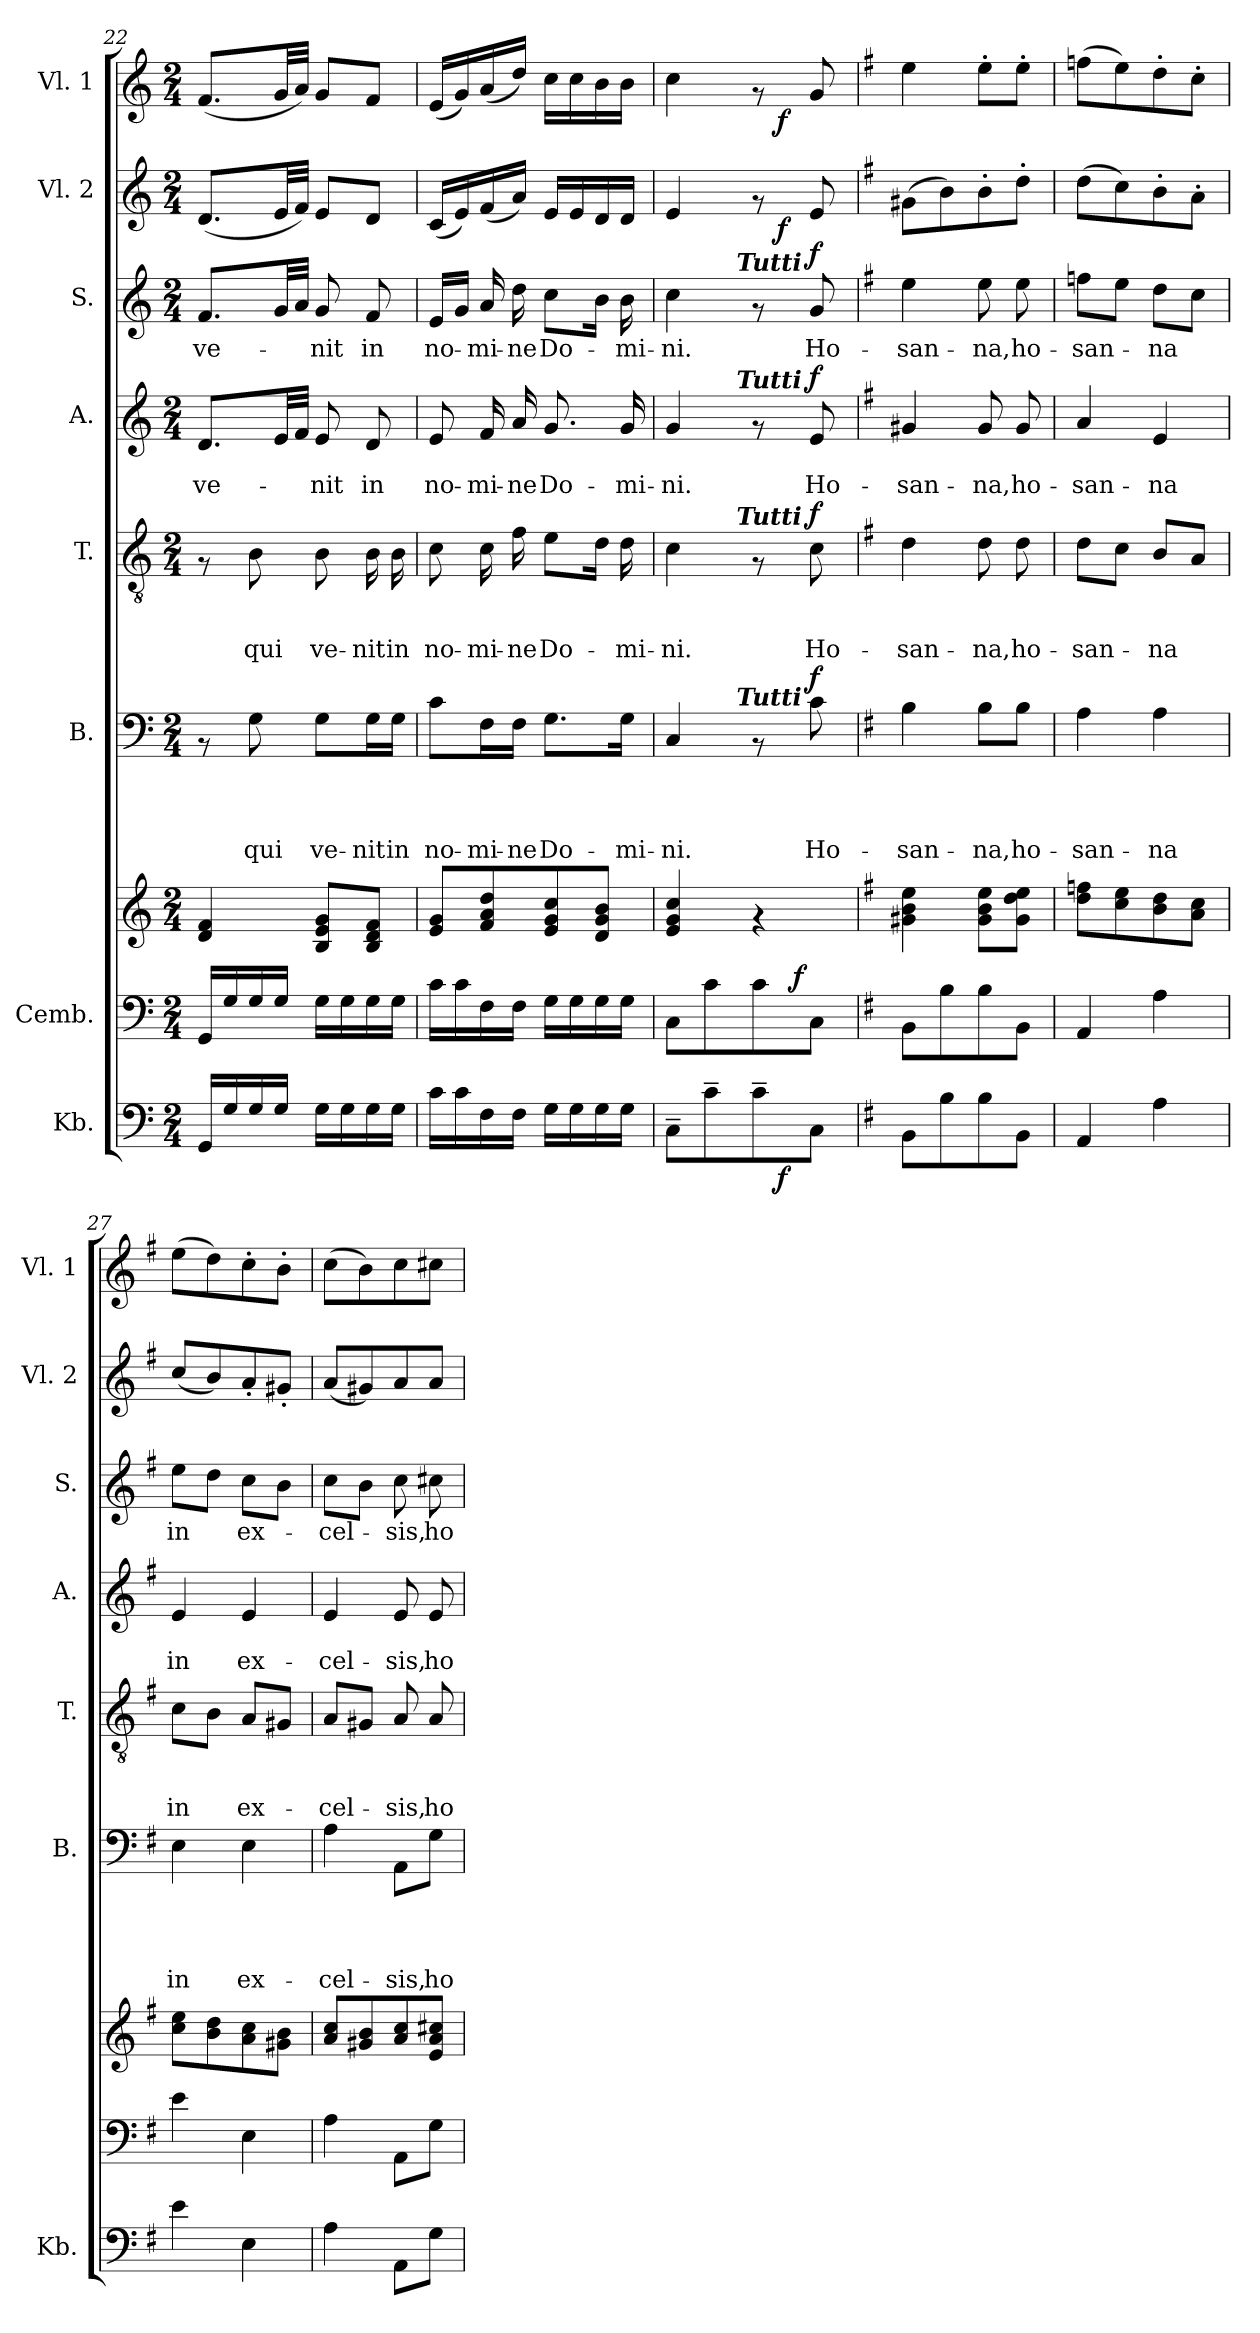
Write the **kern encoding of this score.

**kern	**dynam	**kern	**kern	**dynam	**kern	**text	**text	**text	**text	**dynam	**kern	**text	**text	**text	**dynam	**kern	**text	**text	**dynam	**kern	**text	**dynam	**kern	**dynam	**kern	**dynam
*part8	*part8	*part7	*part7	*part7	*part6	*part6	*part6	*part6	*part6	*part6	*part5	*part5	*part5	*part5	*part5	*part4	*part4	*part4	*part4	*part3	*part3	*part3	*part2	*part2	*part1	*part1
*staff9	*staff9	*staff8	*staff7	*staff7/8	*staff6	*staff6	*staff6	*staff6	*staff6	*staff6	*staff5	*staff5	*staff5	*staff5	*staff5	*staff4	*staff4	*staff4	*staff4	*staff3	*staff3	*staff3	*staff2	*staff2	*staff1	*staff1
*I"Kb.	*	*I"Cemb.	*	*	*I"B.	*	*	*	*	*	*I"T.	*	*	*	*	*I"A.	*	*	*	*I"S.	*	*	*I"Vl. 2	*	*I"Vl. 1	*
*I'Kb.	*	*	*	*	*I'B.	*	*	*	*	*	*I'T.	*	*	*	*	*I'A.	*	*	*	*I'S.	*	*	*I'Vl. 2	*	*I'Vl. 1	*
*clefF4	*	*clefF4	*clefG2	*	*clefF4	*	*	*	*	*	*clefGv2	*	*	*	*	*clefG2	*	*	*	*clefG2	*	*	*clefG2	*	*clefG2	*
*k[]	*	*k[]	*k[]	*	*k[]	*	*	*	*	*	*k[]	*	*	*	*	*k[]	*	*	*	*k[]	*	*	*k[]	*	*k[]	*
*C:	*	*C:	*C:	*	*C:	*	*	*	*	*	*C:	*	*	*	*	*C:	*	*	*	*C:	*	*	*C:	*	*C:	*
*M2/4	*	*M2/4	*M2/4	*	*M2/4	*	*	*	*	*	*M2/4	*	*	*	*	*M2/4	*	*	*	*M2/4	*	*	*M2/4	*	*M2/4	*
=22	=22	=22	=22	=22	=22	=22	=22	=22	=22	=22	=22	=22	=22	=22	=22	=22	=22	=22	=22	=22	=22	=22	=22	=22	=22	=22
!	!	!	!	!	!	!	!	!	!	!	!	!	!	!	!	!	!	!LO:LY:b	!	!	!LO:LY:b	!	!	!	!	!
16GG/LL	.	16GG/LL	4d/ 4f/	.	8rAA	.	.	.	.	.	8rF	.	.	.	.	8.d/L	.	ve-	.	8.f/L	ve-	.	(<8.d/L	.	(<8.f/L	.
16G/	.	16G/	.	.	.	.	.	.	.	.	.	.	.	.	.	.	.	.	.	.	.	.	.	.	.	.
!	!	!	!	!	!	!	!	!	!LO:LY:b	!	!	!	!	!LO:LY:b	!	!	!	!	!	!	!	!	!	!	!	!
16G/	.	16G/	.	.	8G\	.	.	.	qui	.	8B\	.	.	qui	.	.	.	.	.	.	.	.	.	.	.	.
16G/JJ	.	16G/JJ	.	.	.	.	.	.	.	.	.	.	.	.	.	32e/LL	.	.	.	32g/LL	.	.	32e/LL	.	32g/LL	.
.	.	.	.	.	.	.	.	.	.	.	.	.	.	.	.	32f/JJJ	.	.	.	32a/JJJ	.	.	32f/JJJ)	.	32a/JJJ)	.
!	!	!	!	!	!	!	!	!	!LO:LY:b	!	!	!	!	!LO:LY:b	!	!	!	!LO:LY:b	!	!	!LO:LY:b	!	!	!	!	!
16G\LL	.	16G\LL	8B/ 8e/ 8g/L	.	8G\L	.	.	.	ve-	.	8B\	.	.	ve-	.	8e/	.	-nit	.	8g/	-nit	.	8e/L	.	8g/L	.
16G\	.	16G\	.	.	.	.	.	.	.	.	.	.	.	.	.	.	.	.	.	.	.	.	.	.	.	.
!	!	!	!	!	!	!	!	!	!LO:LY:b	!	!	!	!	!LO:LY:b	!	!	!	!LO:LY:b	!	!	!LO:LY:b	!	!	!	!	!
16G\	.	16G\	8B/ 8d/ 8f/J	.	16G\L	.	.	.	-nit	.	16B\	.	.	-nit	.	8d/	.	in	.	8f/	in	.	8d/J	.	8f/J	.
!	!	!	!	!	!	!	!	!	!LO:LY:b	!	!	!	!	!LO:LY:b	!	!	!	!	!	!	!	!	!	!	!	!
16G\JJ	.	16G\JJ	.	.	16G\JJ	.	.	.	in	.	16B\	.	.	in	.	.	.	.	.	.	.	.	.	.	.	.
=23	=23	=23	=23	=23	=23	=23	=23	=23	=23	=23	=23	=23	=23	=23	=23	=23	=23	=23	=23	=23	=23	=23	=23	=23	=23	=23
!	!	!	!	!	!	!	!	!	!LO:LY:b	!	!	!	!	!LO:LY:b	!	!	!	!LO:LY:b	!	!	!LO:LY:b	!	!	!	!	!
16c\LL	.	16c\LL	8e/ 8g/L	.	8c\L	.	.	.	no-	.	8c\	.	.	no-	.	8e/	.	no-	.	16e/LL	no-	.	(<16c/LL	.	(<16e/LL	.
16c\	.	16c\	.	.	.	.	.	.	.	.	.	.	.	.	.	.	.	.	.	16g/JJ	.	.	16e/)	.	16g/)	.
!	!	!	!	!	!	!	!	!	!LO:LY:b	!	!	!	!	!LO:LY:b	!	!	!	!LO:LY:b	!	!	!LO:LY:b	!	!	!	!	!
16F\	.	16F\	8f/ 8a/ 8dd/	.	16F\L	.	.	.	-mi-	.	16c\	.	.	-mi-	.	16f/	.	-mi-	.	16a/	-mi-	.	(<16f/	.	(<16a/	.
!	!	!	!	!	!	!	!	!	!LO:LY:b	!	!	!	!	!LO:LY:b	!	!	!	!LO:LY:b	!	!	!LO:LY:b	!	!	!	!	!
16F\JJ	.	16F\JJ	.	.	16F\JJ	.	.	.	-ne	.	16f\	.	.	-ne	.	16a/	.	-ne	.	16dd\	-ne	.	16a/JJ)	.	16dd/JJ)	.
!	!	!	!	!	!	!	!	!	!LO:LY:b	!	!	!	!	!LO:LY:b	!	!	!	!LO:LY:b	!	!	!LO:LY:b	!	!	!	!	!
16G\LL	.	16G\LL	8e/ 8g/ 8cc/	.	8.G\L	.	.	.	Do-	.	8e\L	.	.	Do-	.	8.g/	.	Do-	.	8cc\L	Do-	.	16e/LL	.	16cc\LL	.
16G\	.	16G\	.	.	.	.	.	.	.	.	.	.	.	.	.	.	.	.	.	.	.	.	16e/	.	16cc\	.
16G\	.	16G\	8d/ 8g/ 8b/J	.	.	.	.	.	.	.	16d\Jk	.	.	.	.	.	.	.	.	16b\Jk	.	.	16d/	.	16b\	.
!	!	!	!	!	!	!	!	!	!LO:LY:b	!	!	!	!	!LO:LY:b	!	!	!	!LO:LY:b	!	!	!LO:LY:b	!	!	!	!	!
16G\JJ	.	16G\JJ	.	.	16G\Jk	.	.	.	-mi-	.	16d\	.	.	-mi-	.	16g/	.	-mi-	.	16b\	-mi-	.	16d/JJ	.	16b\JJ	.
=24	=24	=24	=24	=24	=24	=24	=24	=24	=24	=24	=24	=24	=24	=24	=24	=24	=24	=24	=24	=24	=24	=24	=24	=24	=24	=24
!	!	!	!	!	!	!	!	!	!LO:LY:b	!	!	!	!	!LO:LY:b	!	!	!	!LO:LY:b	!	!	!LO:LY:b	!	!	!	!	!
*^	*	*^	*	*	*^	*	*	*	*	*	*^	*	*	*	*	*^	*	*	*	*^	*	*	*^	*	*^	*
8C~>\L	4ryy	.	8C\L	4ryy	4e/ 4g/ 4cc/	.	4C/	8..ryy	.	.	.	-ni.	.	4c\	8..ryy	.	.	-ni.	.	4g/	8..ryy	.	-ni.	.	4cc\	8..ryy	-ni.	.	4e/	4ryy	.	4cc\	4ryy	.
8c~>\	.	.	8c\	.	.	.	.	.	.	.	.	.	.	.	.	.	.	.	.	.	.	.	.	.	.	.	.	.	.	.	.	.	.	.
!	!	!	!	!	!	!	!	!	!	!	!	!	!	!	!	!	!	!	!	!	!	!	!	!	!	!LO:TX:a:Bi:t=Tutti	!	!	!	!	!	!	!	!
!	!	!	!	!	!	!	!	!	!	!	!	!	!	!	!	!	!	!	!	!	!LO:TX:a:Bi:t=Tutti	!	!	!	!	!	!	!	!	!	!	!	!	!
!	!	!	!	!	!	!	!	!	!	!	!	!	!	!	!LO:TX:a:Bi:t=Tutti	!	!	!	!	!	!	!	!	!	!	!	!	!	!	!	!	!	!	!
!	!	!	!	!	!	!	!	!LO:TX:a:Bi:t=Tutti	!	!	!	!	!	!	!	!	!	!	!	!	!	!	!	!	!	!	!	!	!	!	!	!	!	!
.	.	.	.	.	.	.	.	4ryy	.	.	.	.	.	.	4ryy	.	.	.	.	.	4ryy	.	.	.	.	4ryy	.	.	.	.	.	.	.	.
8c~>\	16ryy	.	8c\	16.ryy	4rf	.	8rAA	.	.	.	.	.	.	8rF	.	.	.	.	.	8rf	.	.	.	.	8rf	.	.	.	8rf	16ryy	.	8rf	16ryy	.
!	!	!LO:DY:b	!	!	!	!	!	!	!	!	!	!	!	!	!	!	!	!	!	!	!	!	!	!	!	!	!	!	!	!	!LO:DY:b	!	!	!LO:DY:b
.	8.ryy	f	.	.	.	.	.	.	.	.	.	.	.	.	.	.	.	.	.	.	.	.	.	.	.	.	.	.	.	8.ryy	f	.	8.ryy	f
!	!	!	!	!	!	!LO:DY:a=2	!	!	!	!	!	!	!	!	!	!	!	!	!	!	!	!	!	!	!	!	!	!	!	!	!	!	!	!
.	.	.	.	8ryy	.	f	.	.	.	.	.	.	.	.	.	.	.	.	.	.	.	.	.	.	.	.	.	.	.	.	.	.	.	.
!	!	!	!	!	!	!	!	!	!	!	!	!LO:LY:b	!LO:DY:a	!	!	!	!	!LO:LY:b	!LO:DY:a	!	!	!	!LO:LY:b	!LO:DY:a	!	!	!LO:LY:b	!LO:DY:a	!	!	!	!	!	!
8C\J	.	.	8C\J	.	.	.	8c\	.	.	.	.	Ho-	f	8c\	.	.	.	Ho-	f	8e/	.	.	Ho-	f	8g/	.	Ho-	f	8e/	.	.	8g/	.	.
.	.	.	.	32ryy	.	.	.	32ryy	.	.	.	.	.	.	32ryy	.	.	.	.	.	32ryy	.	.	.	.	32ryy	.	.	.	.	.	.	.	.
*v	*v	*	*	*	*	*	*v	*v	*	*	*	*	*	*v	*v	*	*	*	*	*v	*v	*	*	*	*v	*v	*	*	*v	*v	*	*v	*v	*
*	*	*v	*v	*	*	*	*	*	*	*	*	*	*	*	*	*	*	*	*	*	*	*	*	*	*	*	*
!!LO:PB:g=z
=25	=25	=25	=25	=25	=25	=25	=25	=25	=25	=25	=25	=25	=25	=25	=25	=25	=25	=25	=25	=25	=25	=25	=25	=25	=25	=25
*k[f#]	*	*k[f#]	*k[f#]	*	*k[f#]	*	*	*	*	*	*k[f#]	*	*	*	*	*k[f#]	*	*	*	*k[f#]	*	*	*k[f#]	*	*k[f#]	*
*G:	*	*G:	*G:	*	*G:	*	*	*	*	*	*G:	*	*	*	*	*G:	*	*	*	*G:	*	*	*G:	*	*G:	*
*^	*	*^	*	*	*^	*	*	*	*	*	*^	*	*	*	*	*^	*	*	*	*^	*	*	*^	*	*^	*
!	!	!	!	!	!	!	!	!	!	!	!	!	!	!	!	!	!	!	!	!	!	!	!	!	!	!	!	!	!	!	!	!LO:TX:a:t=Allegro	!	!
!	!	!	!	!	!	!	!	!	!	!	!	!LO:LY:b	!	!	!	!	!	!LO:LY:b	!	!	!	!	!LO:LY:b	!	!	!	!LO:LY:b	!	!	!	!	!	!	!
*v	*v	*	*	*	*	*	*v	*v	*	*	*	*	*	*v	*v	*	*	*	*	*v	*v	*	*	*	*v	*v	*	*	*v	*v	*	*v	*v	*
*	*	*v	*v	*	*	*	*	*	*	*	*	*	*	*	*	*	*	*	*	*	*	*	*	*	*	*	*
8BB\L	.	8BB\L	4g#X\ 4b\ 4ee\	.	4B\	.	.	.	-san-	.	4d\	.	.	-san-	.	4g#X/	.	-san-	.	4ee\	-san-	.	(>8g#X\L	.	4ee\	.
8B\	.	8B\	.	.	.	.	.	.	.	.	.	.	.	.	.	.	.	.	.	.	.	.	8b\)	.	.	.
!	!	!	!	!	!	!	!	!	!LO:LY:b	!	!	!	!	!LO:LY:b	!	!	!	!LO:LY:b	!	!	!LO:LY:b	!	!	!	!	!
8B\	.	8B\	8g#\ 8b\ 8ee\L	.	8B\L	.	.	.	-na,	.	8d\	.	.	-na,	.	8g#/	.	-na,	.	8ee\	-na,	.	8b'>\	.	8ee'>\L	.
!	!	!	!	!	!	!	!	!	!LO:LY:b	!	!	!	!	!LO:LY:b	!	!	!	!LO:LY:b	!	!	!LO:LY:b	!	!	!	!	!
8BB\J	.	8BB\J	8g#\ 8dd\ 8ee\J	.	8B\J	.	.	.	ho-	.	8d\	.	.	ho-	.	8g#/	.	ho-	.	8ee\	ho-	.	8dd'>\J	.	8ee'>\J	.
=26	=26	=26	=26	=26	=26	=26	=26	=26	=26	=26	=26	=26	=26	=26	=26	=26	=26	=26	=26	=26	=26	=26	=26	=26	=26	=26
!	!	!	!	!	!	!	!	!	!LO:LY:b	!	!	!	!	!LO:LY:b	!	!	!	!LO:LY:b	!	!	!LO:LY:b	!	!	!	!	!
4AA/	.	4AA/	8dd\ 8ffn\L	.	4A\	.	.	.	-san-	.	8d\L	.	.	-san-	.	4a/	.	-san-	.	8ffn\L	-san-	.	(>8dd\L	.	(>8ffn\L	.
.	.	.	8cc\ 8ee\	.	.	.	.	.	.	.	8c\J	.	.	.	.	.	.	.	.	8ee\J	.	.	8cc\)	.	8ee\)	.
!	!	!	!	!	!	!	!	!	!LO:LY:b	!	!	!	!	!LO:LY:b	!	!	!	!LO:LY:b	!	!	!LO:LY:b	!	!	!	!	!
4A\	.	4A\	8b\ 8dd\	.	4A\	.	.	.	-na	.	8B/L	.	.	-na	.	4e/	.	-na	.	8dd\L	-na	.	8b'>\	.	8dd'>\	.
.	.	.	8a\ 8cc\J	.	.	.	.	.	.	.	8A/J	.	.	.	.	.	.	.	.	8cc\J	.	.	8a'>\J	.	8cc'>\J	.
=27	=27	=27	=27	=27	=27	=27	=27	=27	=27	=27	=27	=27	=27	=27	=27	=27	=27	=27	=27	=27	=27	=27	=27	=27	=27	=27
!	!	!	!	!	!	!	!	!	!LO:LY:b	!	!	!	!	!LO:LY:b	!	!	!	!LO:LY:b	!	!	!LO:LY:b	!	!	!	!	!
4e\	.	4e\	8cc\ 8ee\L	.	4E\	.	.	.	in	.	8c\L	.	.	in	.	4e/	.	in	.	8ee\L	in	.	(<8cc/L	.	(>8ee\L	.
.	.	.	8b\ 8dd\	.	.	.	.	.	.	.	8B\J	.	.	.	.	.	.	.	.	8dd\J	.	.	8b/)	.	8dd\)	.
!	!	!	!	!	!	!	!	!	!LO:LY:b	!	!	!	!	!LO:LY:b	!	!	!	!LO:LY:b	!	!	!LO:LY:b	!	!	!	!	!
4E\	.	4E\	8a\ 8cc\	.	4E\	.	.	.	ex-	.	8A/L	.	.	ex-	.	4e/	.	ex-	.	8cc\L	ex-	.	8a'</	.	8cc'>\	.
.	.	.	8g#X\ 8b\J	.	.	.	.	.	.	.	8G#X/J	.	.	.	.	.	.	.	.	8b\J	.	.	8g#X'</J	.	8b'>\J	.
=28	=28	=28	=28	=28	=28	=28	=28	=28	=28	=28	=28	=28	=28	=28	=28	=28	=28	=28	=28	=28	=28	=28	=28	=28	=28	=28
!	!	!	!	!	!	!	!	!	!LO:LY:b	!	!	!	!	!LO:LY:b	!	!	!	!LO:LY:b	!	!	!LO:LY:b	!	!	!	!	!
4A\	.	4A\	8a/ 8cc/L	.	4A\	.	.	.	-cel-	.	8A/L	.	.	-cel-	.	4e/	.	-cel-	.	8cc\L	-cel-	.	(<8a/L	.	(>8cc\L	.
.	.	.	8g#X/ 8b/	.	.	.	.	.	.	.	8G#X/J	.	.	.	.	.	.	.	.	8b\J	.	.	8g#X/)	.	8b\)	.
!	!	!	!	!	!	!	!	!	!LO:LY:b	!	!	!	!	!LO:LY:b	!	!	!	!LO:LY:b	!	!	!LO:LY:b	!	!	!	!	!
8AA\L	.	8AA\L	8a/ 8cc/	.	8AA\L	.	.	.	-sis,	.	8A/	.	.	-sis,	.	8e/	.	-sis,	.	8cc\	-sis,	.	8a/	.	8cc\	.
!	!	!	!	!	!	!	!	!	!LO:LY:b	!	!	!	!	!LO:LY:b	!	!	!	!LO:LY:b	!	!	!LO:LY:b	!	!	!	!	!
8G\J	.	8G\J	8e/ 8a/ 8cc#X/J	.	8G\J	.	.	.	ho-	.	8A/	.	.	ho-	.	8e/	.	ho-	.	8cc#X\	ho-	.	8a/J	.	8cc#X\J	.
=	=	=	=	=	=	=	=	=	=	=	=	=	=	=	=	=	=	=	=	=	=	=	=	=	=	=
*-	*-	*-	*-	*-	*-	*-	*-	*-	*-	*-	*-	*-	*-	*-	*-	*-	*-	*-	*-	*-	*-	*-	*-	*-	*-	*-
